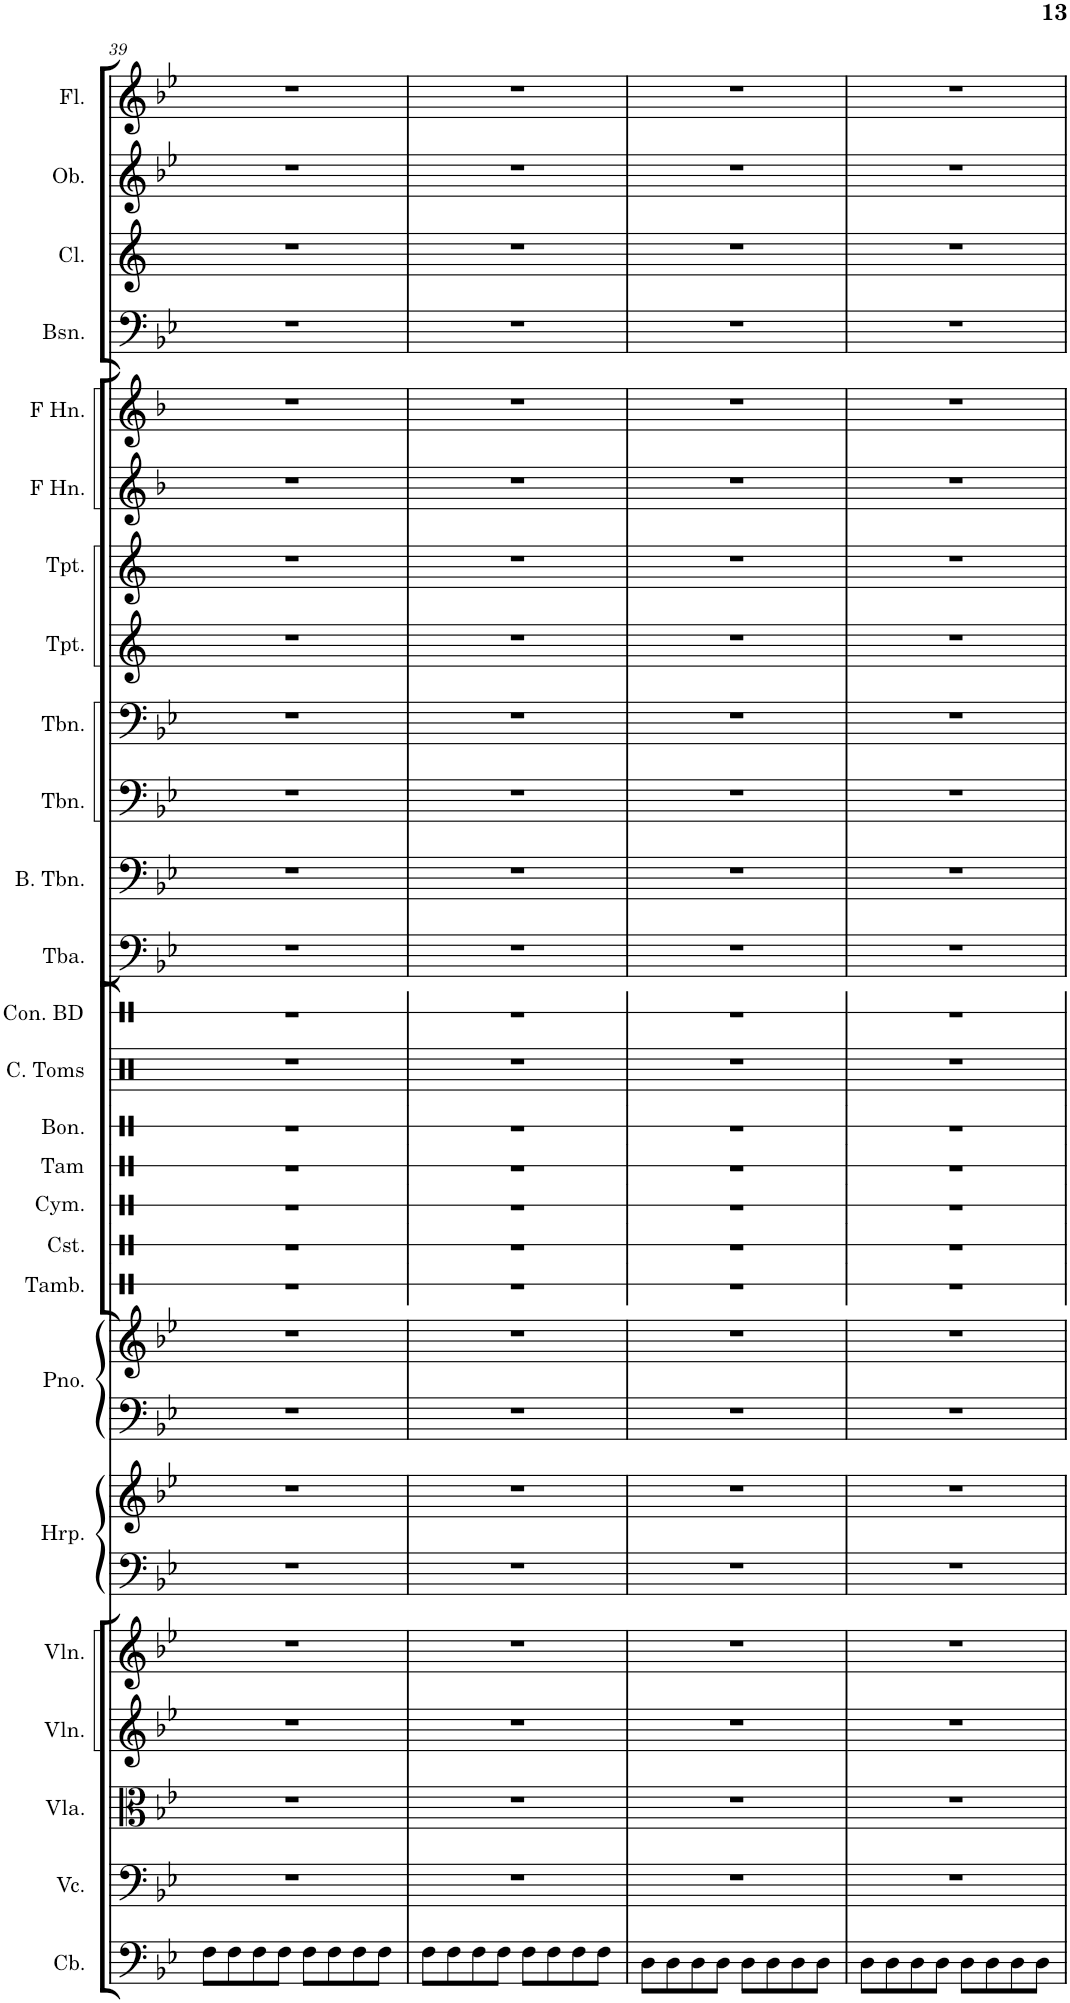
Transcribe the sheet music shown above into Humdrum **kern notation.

**kern	**kern	**kern	**kern	**kern	**kern	**kern	**kern	**kern	**kern	**kern	**kern	**kern	**kern	**kern	**kern	**kern	**kern	**kern	**kern	**kern	**kern	**kern	**kern
*part22	*part21	*part20	*part19	*part18	*part17	*part17	*part16	*part16	*part15	*part14	*part13	*part12	*part11	*part10	*part9	*part8	*part7	*part6	*part5	*part4	*part3	*part2	*part1
*staff24	*staff23	*staff22	*staff21	*staff20	*staff19	*staff18	*staff17	*staff16	*staff15	*staff14	*staff13	*staff12	*staff11	*staff10	*staff9	*staff8	*staff7	*staff6	*staff5	*staff4	*staff3	*staff2	*staff1
*I"Contrabass	*I"Violoncello	*I"Viola	*I"Violin 2	*I"Violin 1	*I"Harp	*	*I"Piano	*	*I"Bongos	*I"Concert Toms	*I"Concert Bass Drum	*I"Tuba	*I"Bass Trombone	*I"Trombone	*I"Trombone	*I"Trumpet	*I"Trumpet	*I"Horn in F	*I"Horn in F	*I"Bassoon	*I"Clarinet	*I"Oboe	*I"Flute
*I'Cb.	*I'Vc.	*I'Vla.	*I'Vln.	*I'Vln.	*I'Hrp.	*	*I'Pno.	*	*I'Bon.	*I'C. Toms	*I'Con. BD	*I'Tba.	*I'B. Tbn.	*I'Tbn.	*I'Tbn.	*I'Tpt.	*I'Tpt.	*	*	*I'Bsn.	*I'Cl.	*I'Ob.	*I'Fl.
!!LO:PB:g=z
*clefF4	*clefF4	*clefC3	*clefG2	*clefG2	*clefF4	*clefG2	*clefF4	*clefG2	*clefX	*clefX	*clefX	*clefF4	*clefF4	*clefF4	*clefF4	*clefG2	*clefG2	*clefG2	*clefG2	*clefF4	*clefG2	*clefG2	*clefG2
*Trd7c12	*	*	*	*	*	*	*	*	*	*	*	*	*	*	*	*Trd1c2	*Trd1c2	*Trd4c7	*Trd4c7	*	*Trd1c2	*	*
*k[b-e-]	*k[b-e-]	*k[b-e-]	*k[b-e-]	*k[b-e-]	*k[b-e-]	*k[b-e-]	*k[b-e-]	*k[b-e-]	*k[]	*k[]	*k[]	*k[b-e-]	*k[b-e-]	*k[b-e-]	*k[b-e-]	*k[]	*k[]	*k[b-]	*k[b-]	*k[b-e-]	*k[]	*k[b-e-]	*k[b-e-]
*M4/4	*M4/4	*M4/4	*M4/4	*M4/4	*M4/4	*M4/4	*M4/4	*M4/4	*M4/4	*M4/4	*M4/4	*M4/4	*M4/4	*M4/4	*M4/4	*M4/4	*M4/4	*M4/4	*M4/4	*M4/4	*M4/4	*M4/4	*M4/4
=39	=39	=39	=39	=39	=39	=39	=39	=39	=39	=39	=39	=39	=39	=39	=39	=39	=39	=39	=39	=39	=39	=39	=39
8F\L	1r	1r	1r	1r	1r	1r	1r	1r	1r	1r	1r	1r	1r	1r	1r	1r	1r	1r	1r	1r	1r	1r	1r
8F\	.	.	.	.	.	.	.	.	.	.	.	.	.	.	.	.	.	.	.	.	.	.	.
8F\	.	.	.	.	.	.	.	.	.	.	.	.	.	.	.	.	.	.	.	.	.	.	.
8F\J	.	.	.	.	.	.	.	.	.	.	.	.	.	.	.	.	.	.	.	.	.	.	.
8F\L	.	.	.	.	.	.	.	.	.	.	.	.	.	.	.	.	.	.	.	.	.	.	.
8F\	.	.	.	.	.	.	.	.	.	.	.	.	.	.	.	.	.	.	.	.	.	.	.
8F\	.	.	.	.	.	.	.	.	.	.	.	.	.	.	.	.	.	.	.	.	.	.	.
8F\J	.	.	.	.	.	.	.	.	.	.	.	.	.	.	.	.	.	.	.	.	.	.	.
=40	=40	=40	=40	=40	=40	=40	=40	=40	=40	=40	=40	=40	=40	=40	=40	=40	=40	=40	=40	=40	=40	=40	=40
8F\L	1r	1r	1r	1r	1r	1r	1r	1r	1r	1r	1r	1r	1r	1r	1r	1r	1r	1r	1r	1r	1r	1r	1r
8F\	.	.	.	.	.	.	.	.	.	.	.	.	.	.	.	.	.	.	.	.	.	.	.
8F\	.	.	.	.	.	.	.	.	.	.	.	.	.	.	.	.	.	.	.	.	.	.	.
8F\J	.	.	.	.	.	.	.	.	.	.	.	.	.	.	.	.	.	.	.	.	.	.	.
8F\L	.	.	.	.	.	.	.	.	.	.	.	.	.	.	.	.	.	.	.	.	.	.	.
8F\	.	.	.	.	.	.	.	.	.	.	.	.	.	.	.	.	.	.	.	.	.	.	.
8F\	.	.	.	.	.	.	.	.	.	.	.	.	.	.	.	.	.	.	.	.	.	.	.
8F\J	.	.	.	.	.	.	.	.	.	.	.	.	.	.	.	.	.	.	.	.	.	.	.
=41	=41	=41	=41	=41	=41	=41	=41	=41	=41	=41	=41	=41	=41	=41	=41	=41	=41	=41	=41	=41	=41	=41	=41
8D\L	1r	1r	1r	1r	1r	1r	1r	1r	1r	1r	1r	1r	1r	1r	1r	1r	1r	1r	1r	1r	1r	1r	1r
8D\	.	.	.	.	.	.	.	.	.	.	.	.	.	.	.	.	.	.	.	.	.	.	.
8D\	.	.	.	.	.	.	.	.	.	.	.	.	.	.	.	.	.	.	.	.	.	.	.
8D\J	.	.	.	.	.	.	.	.	.	.	.	.	.	.	.	.	.	.	.	.	.	.	.
8D\L	.	.	.	.	.	.	.	.	.	.	.	.	.	.	.	.	.	.	.	.	.	.	.
8D\	.	.	.	.	.	.	.	.	.	.	.	.	.	.	.	.	.	.	.	.	.	.	.
8D\	.	.	.	.	.	.	.	.	.	.	.	.	.	.	.	.	.	.	.	.	.	.	.
8D\J	.	.	.	.	.	.	.	.	.	.	.	.	.	.	.	.	.	.	.	.	.	.	.
=42	=42	=42	=42	=42	=42	=42	=42	=42	=42	=42	=42	=42	=42	=42	=42	=42	=42	=42	=42	=42	=42	=42	=42
8D\L	1r	1r	1r	1r	1r	1r	1r	1r	1r	1r	1r	1r	1r	1r	1r	1r	1r	1r	1r	1r	1r	1r	1r
8D\	.	.	.	.	.	.	.	.	.	.	.	.	.	.	.	.	.	.	.	.	.	.	.
8D\	.	.	.	.	.	.	.	.	.	.	.	.	.	.	.	.	.	.	.	.	.	.	.
8D\J	.	.	.	.	.	.	.	.	.	.	.	.	.	.	.	.	.	.	.	.	.	.	.
8D\L	.	.	.	.	.	.	.	.	.	.	.	.	.	.	.	.	.	.	.	.	.	.	.
8D\	.	.	.	.	.	.	.	.	.	.	.	.	.	.	.	.	.	.	.	.	.	.	.
8D\	.	.	.	.	.	.	.	.	.	.	.	.	.	.	.	.	.	.	.	.	.	.	.
8D\J	.	.	.	.	.	.	.	.	.	.	.	.	.	.	.	.	.	.	.	.	.	.	.
=	=	=	=	=	=	=	=	=	=	=	=	=	=	=	=	=	=	=	=	=	=	=	=
*-	*-	*-	*-	*-	*-	*-	*-	*-	*-	*-	*-	*-	*-	*-	*-	*-	*-	*-	*-	*-	*-	*-	*-
